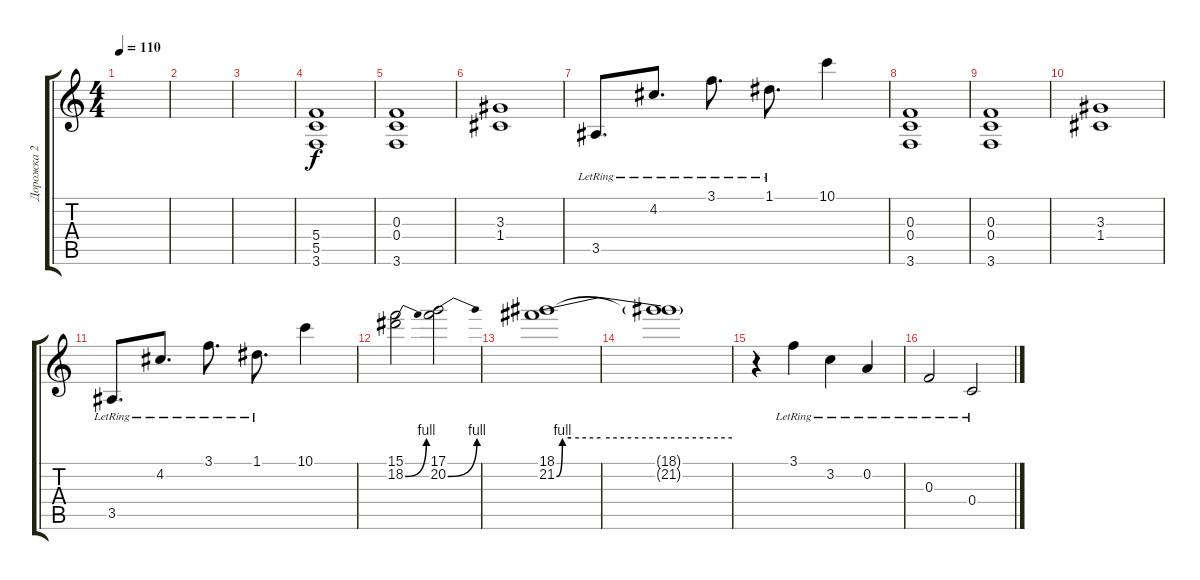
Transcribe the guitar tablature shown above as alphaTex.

\track ("Дорожка 2" "Дорожка 2") {instrument distortionguitar}
\staff {score tabs}
\tuning (D4 A3 F3 C3 G2 D2) {hide}
\ts (4 4)
\tempo 110
\clef g2
\ks c
|
|
|
(5.4 5.5 3.6).1 |
(0.3 0.4 3.6).1 |
(3.3 1.4).1 |
3.5{lr}.8{d} 4.2{lr}.8{d} 3.1{lr}.8{d} 1.1{lr}.8{d} 10.1.4 |
(0.3 0.4 3.6).1 |
(0.3 0.4 3.6).1 |
(3.3 1.4).1 |
3.5{lr}.8{d} 4.2{lr}.8{d} 3.1{lr}.8{d} 1.1{lr}.8{d} 10.1.4 |
(15.1 18.2{be (bend 0 0 60 4)}).2 (17.1 20.2{be (bend 0 0 60 4)}).2 |
(18.1 21.2{be (custom 0 0 2 4 5 4 15 4 60 4)}).1 |
(18.1{t} 21.2{t}).1 |
r.4 3.1{lr}.4 3.2{lr}.4 0.2{lr}.4 |
0.3{lr}.2 0.4{lr}.2
